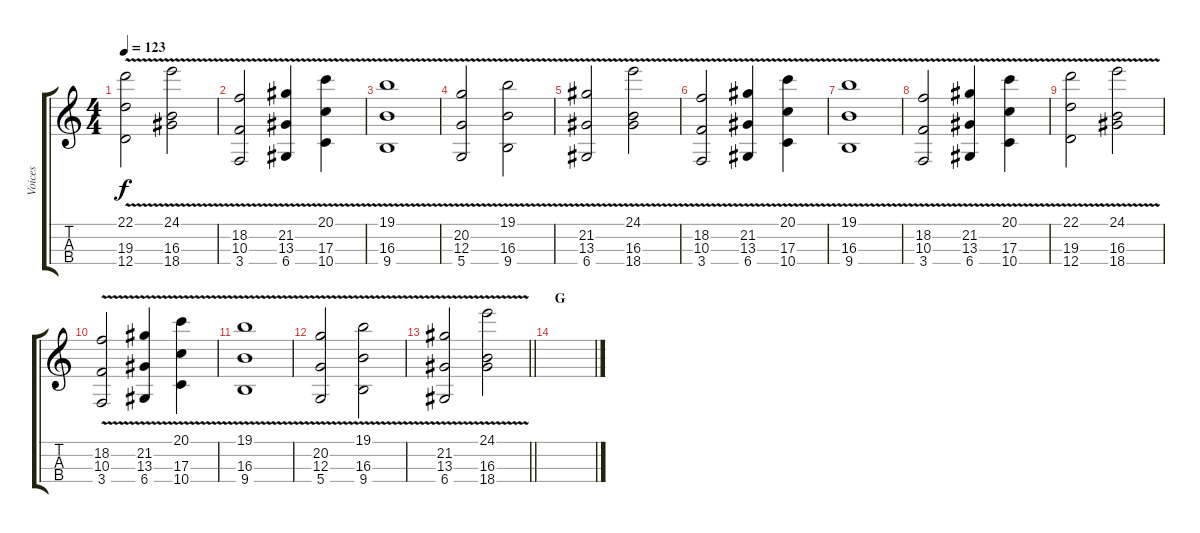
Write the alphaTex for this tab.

\track ("Voices" "Voices") {instrument voiceoohs}
\staff {score tabs}
\tuning (E4 B3 G3 D3) {hide}
\ts (4 4)
\tempo 123
\clef g2
\ks c
(22.1{v} 19.3{v} 12.4{v}).2{dy f} (24.1{v} 16.3{v} 18.4{v}).2 |
(18.2{v} 10.3{v} 3.4{v}).2 (21.2{v} 13.3{v} 6.4{v}).4 (20.1{v} 17.3{v} 10.4{v}).4 |
(19.1{v} 16.3{v} 9.4{v}).1 |
(20.2{v} 12.3{v} 5.4{v}).2 (19.1{v} 16.3{v} 9.4{v}).2 |
(21.2{v} 13.3{v} 6.4{v}).2 (24.1{v} 16.3{v} 18.4{v}).2 |
(18.2{v} 10.3{v} 3.4{v}).2 (21.2{v} 13.3{v} 6.4{v}).4 (20.1{v} 17.3{v} 10.4{v}).4 |
(19.1{v} 16.3{v} 9.4{v}).1 |
(18.2{v} 10.3{v} 3.4{v}).2 (21.2{v} 13.3{v} 6.4{v}).4 (20.1{v} 17.3{v} 10.4{v}).4 |
(22.1{v} 19.3{v} 12.4{v}).2 (24.1{v} 16.3{v} 18.4{v}).2 |
(18.2{v} 10.3{v} 3.4{v}).2 (21.2{v} 13.3{v} 6.4{v}).4 (20.1{v} 17.3{v} 10.4{v}).4 |
(19.1{v} 16.3{v} 9.4{v}).1 |
(20.2{v} 12.3{v} 5.4{v}).2 (19.1{v} 16.3{v} 9.4{v}).2 |
\barLineRight lightlight
(21.2{v} 13.3{v} 6.4{v}).2 (24.1{v} 16.3{v} 18.4{v}).2 |
\section ("" "G")
